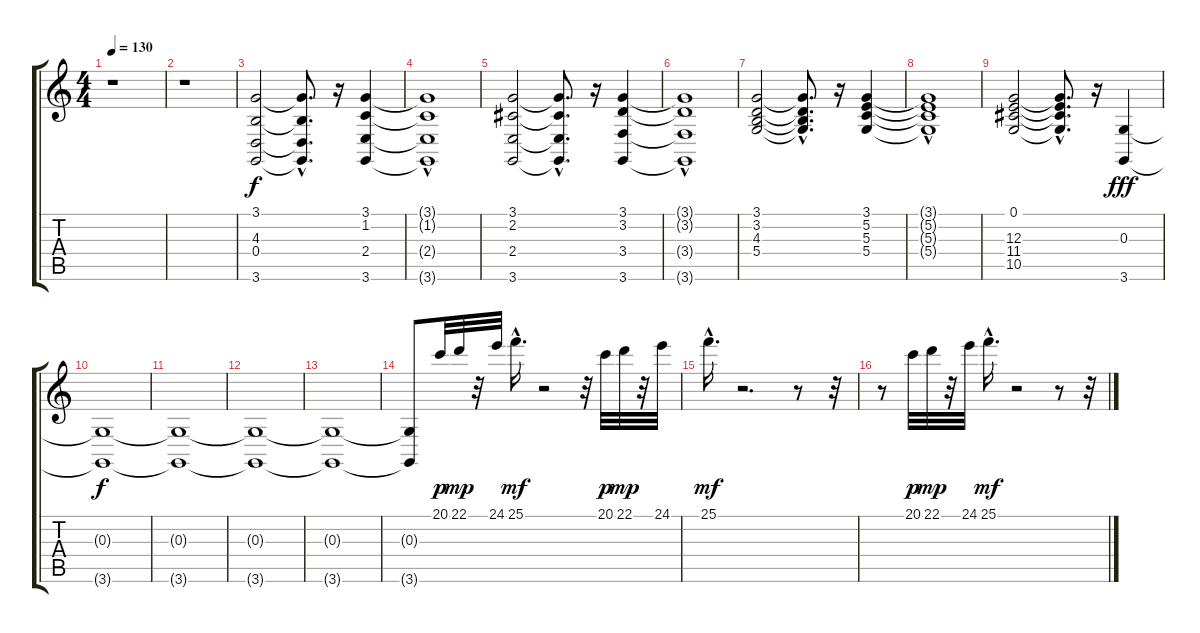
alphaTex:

\track "" {instrument stringensemble1}
\staff {score tabs}
\tuning (E4 B3 G3 D3 A2 E2) {hide}
\ts (4 4)
\tempo 130
\clef g2
\ks c
r.1{dy f} |
r.1 |
(3.1 4.3 0.4 3.6).2 (3.1{hac t} 4.3{hac t} 0.4{hac t} 3.6{hac t}).8{d} r.16 (3.1 1.2 2.4 3.6).4 |
(3.1{hac t} 1.2{hac t} 2.4{hac t} 3.6{t}).1 |
(3.1 2.2 2.4 3.6).2 (3.1{hac t} 2.2{hac t} 2.4{hac t} 3.6{hac t}).8{d} r.16 (3.1 3.2 3.4 3.6).4 |
(3.1{t} 3.2{t} 3.4{hac t} 3.6{t}).1 |
(3.1 3.2 4.3 5.4).2 (3.1{hac t} 3.2{hac t} 4.3{hac t} 5.4{hac t}).8{d} r.16 (3.1 5.2 5.3 5.4).4 |
(3.1{hac t} 5.2{hac t} 5.3{hac t} 5.4{t}).1 |
(0.1 12.3 11.4 10.5).2 (0.1{hac t} 12.3{hac t} 11.4{hac t} 10.5{hac t}).8{d} r.16 (0.3 3.6).4{dy fff} |
(0.3{t} 3.6{t}).1{dy f} |
(0.3{t} 3.6{t}).1 |
(0.3{t} 3.6{t}).1 |
(0.3{t} 3.6{t}).1 |
(0.3{t} 3.6{t}).8 20.1.32{dy p} 22.1.32{dy mp} r.32 24.1.32 25.1{hac}.16{d dy mf} r.2 r.32 20.1.32{dy p} 22.1.32{dy mp} r.32 24.1.32 |
25.1{hac}.16{d dy mf} r.2{d} r.8 r.32 |
r.8 20.1.32{dy p} 22.1.32{dy mp} r.32 24.1.32 25.1{hac}.16{d dy mf} r.2 r.8 r.32
